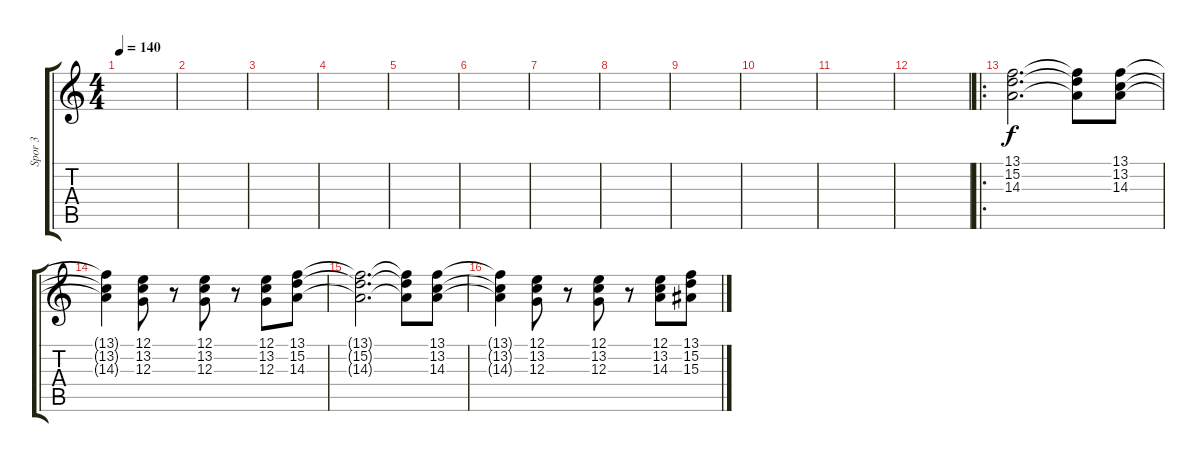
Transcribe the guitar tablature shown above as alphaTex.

\track ("Spor 3" "Spor 3") {instrument stringensemble1}
\staff {score tabs}
\tuning (E4 B3 G3 D3 A2 E2) {hide}
\ts (4 4)
\tempo 140
\clef g2
\ks c
|
|
|
|
|
|
|
|
|
|
|
|
\ro
(13.1 15.2 14.3).2{d} (13.1{t} 15.2{t} 14.3{t}).8 (13.1 13.2 14.3).8 |
(13.1{t} 13.2{t} 14.3{t}).4 (12.1 13.2 12.3).8 r.8 (12.1 13.2 12.3).8 r.8 (12.1 13.2 12.3).8 (13.1 15.2 14.3).8 |
(13.1{t} 15.2{t} 14.3{t}).2{d} (13.1{t} 15.2{t} 14.3{t}).8 (13.1 13.2 14.3).8 |
(13.1{t} 13.2{t} 14.3{t}).4 (12.1 13.2 12.3).8 r.8 (12.1 13.2 12.3).8 r.8 (12.1 13.2 14.3).8 (13.1 15.2 15.3).8
